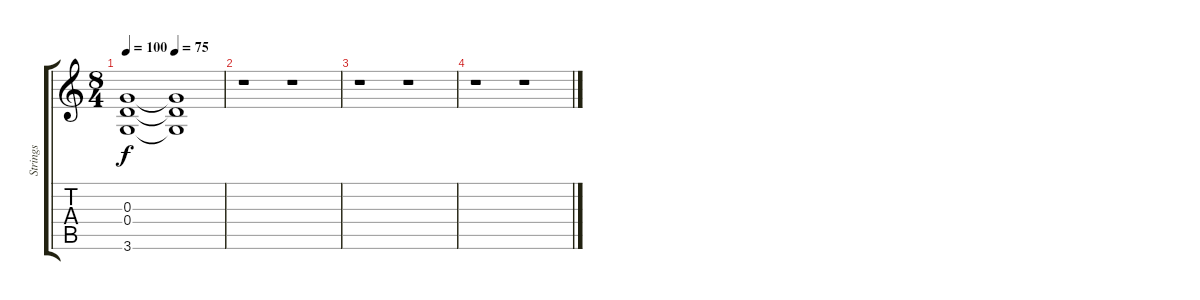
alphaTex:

\track ("Strings" "Strings") {instrument electricguitarjazz}
\staff {score tabs}
\tuning (E4 B3 G3 D3 A2 E2) {hide}
\ts (8 4)
\tempo 100
\tempo (75 0.5)
\clef g2
\ks c
(0.3 0.4 3.6).1{dy f} (0.3{t} 0.4{t} 3.6{t}).1 |
r.1 r.1 |
r.1 r.1 |
r.1 r.1
